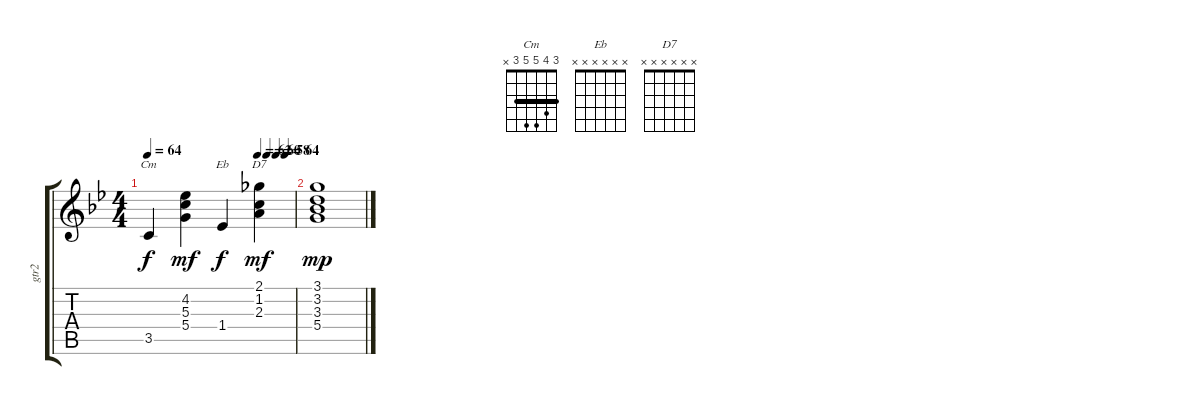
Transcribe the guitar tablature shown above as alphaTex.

\track ("gtr2" "gtr2") {instrument acousticguitarnylon}
\staff {score tabs}
\tuning (E4 B3 G3 D3 A2 E2) {hide}
\chord ("Cm" 3 4 5 5 3 x) {barre 3}
\chord ("Eb" x x x x x x)
\chord ("D7" x x x x x x)
\ts (4 4)
\tempo 64
\tempo (62 0.75)
\tempo (60 0.8125)
\tempo (58 0.875)
\tempo (64 0.9375)
\clef g2
\ks gminor
3.5.4{ch "Cm" dy f} (4.2 5.3 5.4).4{dy mf} 1.4.4{ch "Eb" dy f} (2.1 1.2 2.3).4{ch "D7" dy mf} |
(3.1 3.2 3.3 5.4).1{dy mp}
